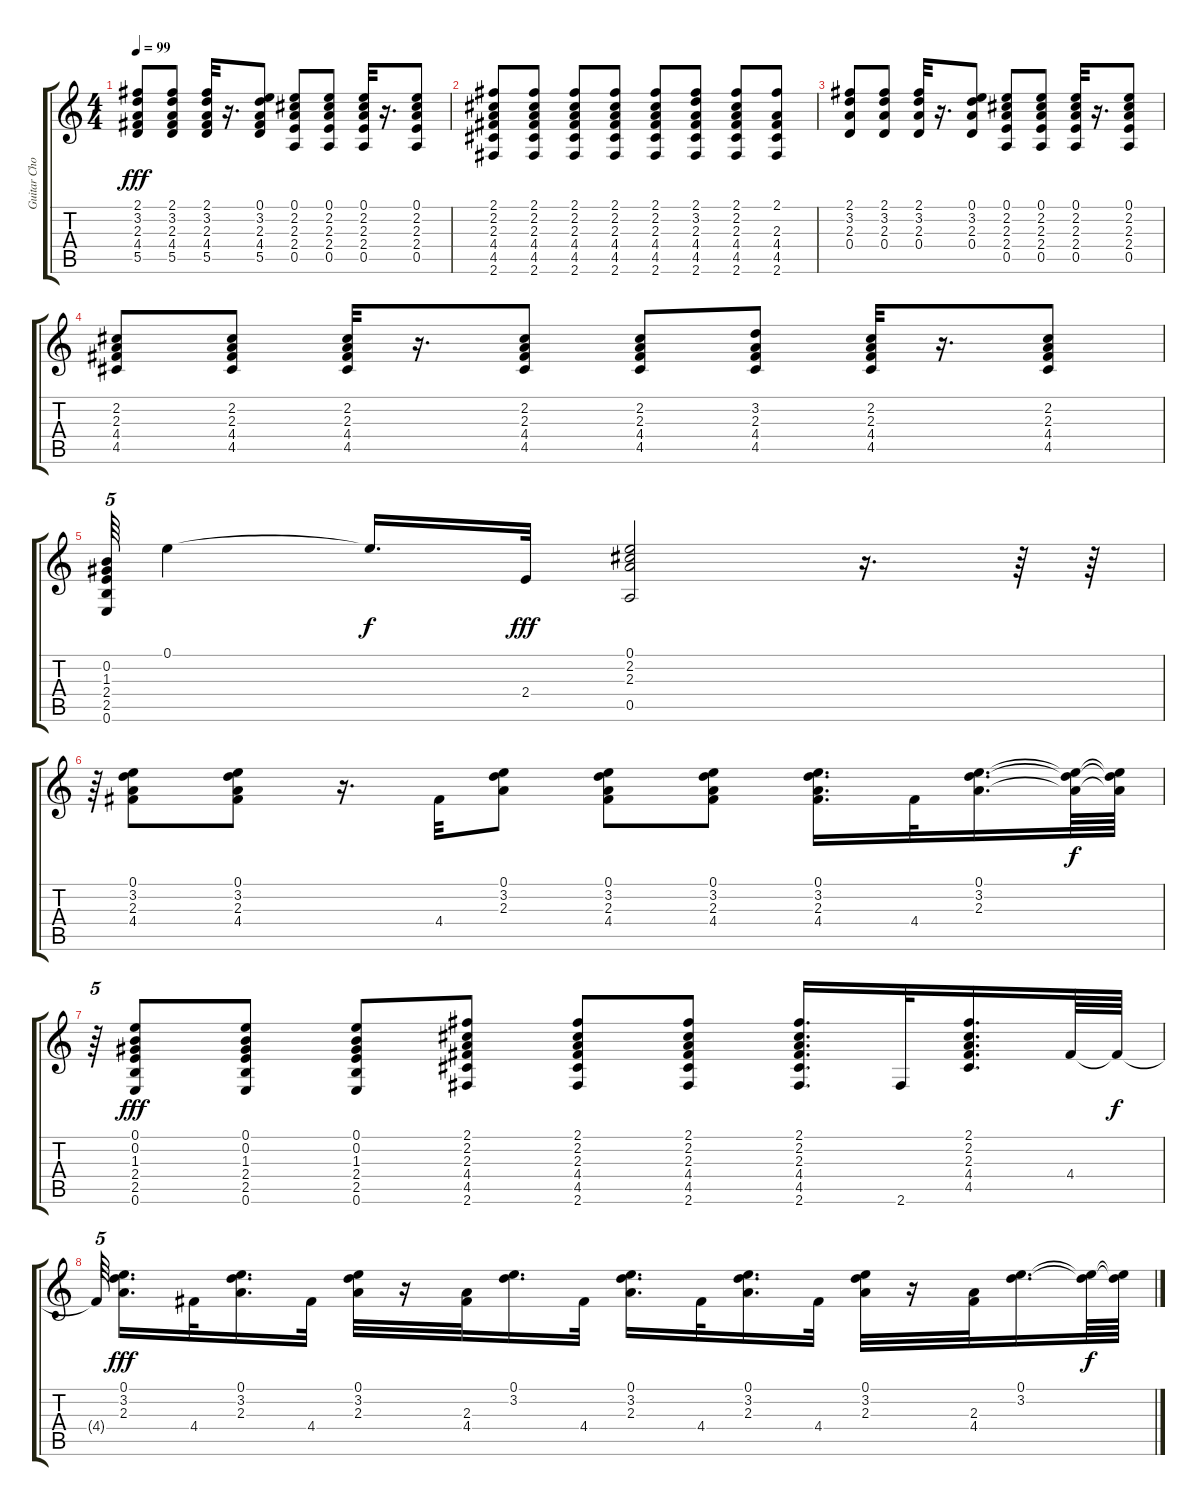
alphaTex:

\track ("Guitar Chords 1" "Guitar Cho") {instrument acousticguitarsteel}
\staff {score tabs}
\tuning (E4 B3 G3 D3 A2 E2) {hide}
\ts (4 4)
\tempo 99
\clef g2
\ks c
(2.1 3.2 2.3 4.4 5.5).8{dy fff} (2.1 3.2 2.3 4.4 5.5).8 (2.1 3.2 2.3 4.4 5.5).32 r.16{d} (0.1 3.2 2.3 4.4 5.5).8 (0.1 2.2 2.3 2.4 0.5).8 (0.1 2.2 2.3 2.4 0.5).8 (0.1 2.2 2.3 2.4 0.5).32 r.16{d} (0.1 2.2 2.3 2.4 0.5).8 |
(2.1 2.2 2.3 4.4 4.5 2.6).8 (2.1 2.2 2.3 4.4 4.5 2.6).8 (2.1 2.2 2.3 4.4 4.5 2.6).8 (2.1 2.2 2.3 4.4 4.5 2.6).8 (2.1 2.2 2.3 4.4 4.5 2.6).8 (2.1 3.2 2.3 4.4 4.5 2.6).8 (2.1 2.2 2.3 4.4 4.5 2.6).8 (2.1 2.3 4.4 4.5 2.6).8 |
(2.1 3.2 2.3 0.4).8 (2.1 3.2 2.3 0.4).8 (2.1 3.2 2.3 0.4).32 r.16{d} (0.1 3.2 2.3 0.4).8 (0.1 2.2 2.3 2.4 0.5).8 (0.1 2.2 2.3 2.4 0.5).8 (0.1 2.2 2.3 2.4 0.5).32 r.16{d} (0.1 2.2 2.3 2.4 0.5).8 |
(2.2 2.3 4.4 4.5).8 (2.2 2.3 4.4 4.5).8 (2.2 2.3 4.4 4.5).32 r.16{d} (2.2 2.3 4.4 4.5).8 (2.2 2.3 4.4 4.5).8 (3.2 2.3 4.4 4.5).8 (2.2 2.3 4.4 4.5).32 r.16{d} (2.2 2.3 4.4 4.5).8 |
(0.2 1.3 2.4 2.5 0.6).64{tu (5 4)} 0.1.4 0.1{t}.16{d dy f} 2.4.32{dy fff} (0.1 2.2 2.3 0.5).2 r.16{d} r.64 r.64 |
r.64{tu (5 4)} (0.1 3.2 2.3 4.4).8{volume 10} (0.1 3.2 2.3 4.4).8 r.16{d} 4.4.32 (0.1 3.2 2.3).8 (0.1 3.2 2.3 4.4).8 (0.1 3.2 2.3 4.4).8 (0.1 3.2 2.3 4.4).16{d} 4.4.32 (0.1 3.2 2.3).16{d} (0.1{t} 3.2{t} 2.3{t}).64{dy f} (0.1{t} 3.2{t} 2.3{t}).64 |
r.64{tu (5 4)} (0.1 0.2 1.3 2.4 2.5 0.6).8{dy fff} (0.1 0.2 1.3 2.4 2.5 0.6).8 (0.1 0.2 1.3 2.4 2.5 0.6).8 (2.1 2.2 2.3 4.4 4.5 2.6).8 (2.1 2.2 2.3 4.4 4.5 2.6).8 (2.1 2.2 2.3 4.4 4.5 2.6).8 (2.1 2.2 2.3 4.4 4.5 2.6).16{d} 2.6.32 (2.1 2.2 2.3 4.4 4.5).16{d} 4.4.64 4.4{t}.64{dy f} |
4.4{t}.64{tu (5 4) beam splitsecondary} (0.1 3.2 2.3).16{d dy fff} 4.4.32 (0.1 3.2 2.3).16{d} 4.4.32 (0.1 3.2 2.3).32 r.16 (2.3 4.4).32 (0.1 3.2).16{d} 4.4.32 (0.1 3.2 2.3).16{d} 4.4.32 (0.1 3.2 2.3).16{d} 4.4.32 (0.1 3.2 2.3).32 r.16 (2.3 4.4).32 (0.1 3.2).16{d} (0.1{t} 3.2{t}).64{dy f} (0.1{t} 3.2{t}).64
